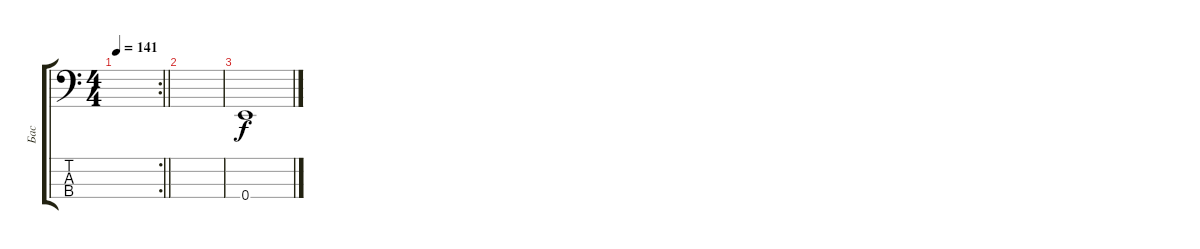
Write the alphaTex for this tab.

\track ("Бас" "Бас") {instrument electricbasspick}
\staff {score tabs}
\tuning (G2 D2 A1 E1) {hide}
\rc 2
\ts (4 4)
\tempo 141
\clef f4
\barLineRight lightlight
\ks c
|
|
0.4.1
